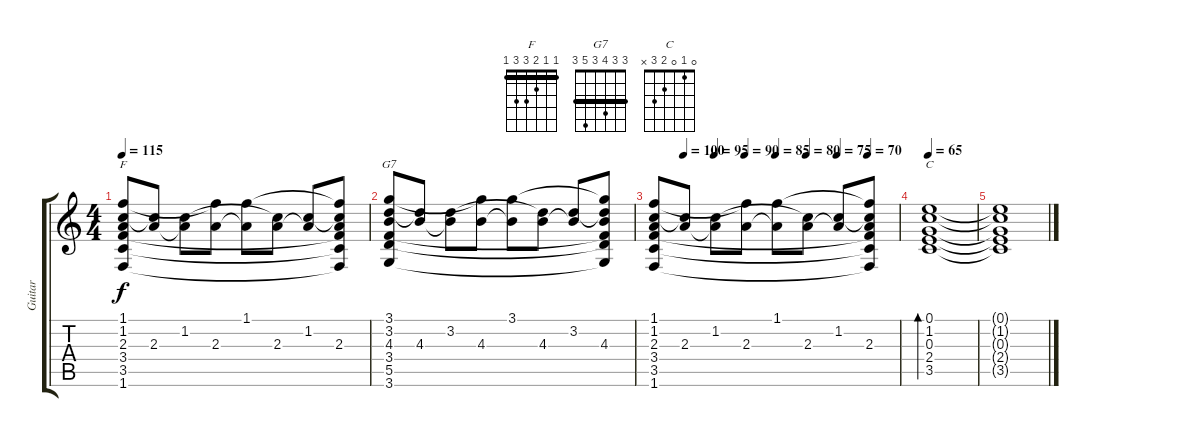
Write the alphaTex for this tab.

\track ("Guitar" "Guitar") {instrument acousticguitarnylon}
\staff {score tabs}
\tuning (E4 B3 G3 D3 A2 E2) {hide}
\chord ("F" 1 1 2 3 3 1) {barre 1}
\chord ("G7" 3 3 4 3 5 3) {barre 3}
\chord ("C" 0 1 0 2 3 x)
\ts (4 4)
\tempo 115
\clef g2
\ks c
(1.1 1.2 2.3 3.4 3.5 1.6).8{ch "F" dy f} (1.2{t} 2.3).8 (1.2 2.3{t}).8 (1.1{t} 2.3).8 (1.1 2.3{t}).8 (1.2{t} 2.3).8 (1.2 2.3{t}).8 (1.1{t} 1.2{t} 2.3 3.4{t} 3.5{t} 1.6{t}).8 |
(3.1 3.2 4.3 3.4 5.5 3.6).8{ch "G7"} (3.2{t} 4.3).8 (3.2 4.3{t}).8 (3.1{t} 4.3).8 (3.1 4.3{t}).8 (3.2{t} 4.3).8 (3.2 4.3{t}).8 (3.1{t} 3.2{t} 4.3 3.4{t} 5.5{t} 3.6{t}).8 |
\tempo (100 0.125)
\tempo (95 0.25)
\tempo (90 0.375)
\tempo (85 0.5)
\tempo (80 0.625)
\tempo (75 0.75)
\tempo (70 0.875)
(1.1 1.2 2.3 3.4 3.5 1.6).8 (1.2{t} 2.3).8 (1.2 2.3{t}).8 (1.1{t} 2.3).8 (1.1 2.3{t}).8 (1.2{t} 2.3).8 (1.2 2.3{t}).8 (1.1{t} 1.2{t} 2.3 3.4{t} 3.5{t} 1.6{t}).8 |
\tempo 65
(0.1 1.2 0.3 2.4 3.5).1{bd 480 ch "C"} |
(0.1{t} 1.2{t} 0.3{t} 2.4{t} 3.5{t}).1
